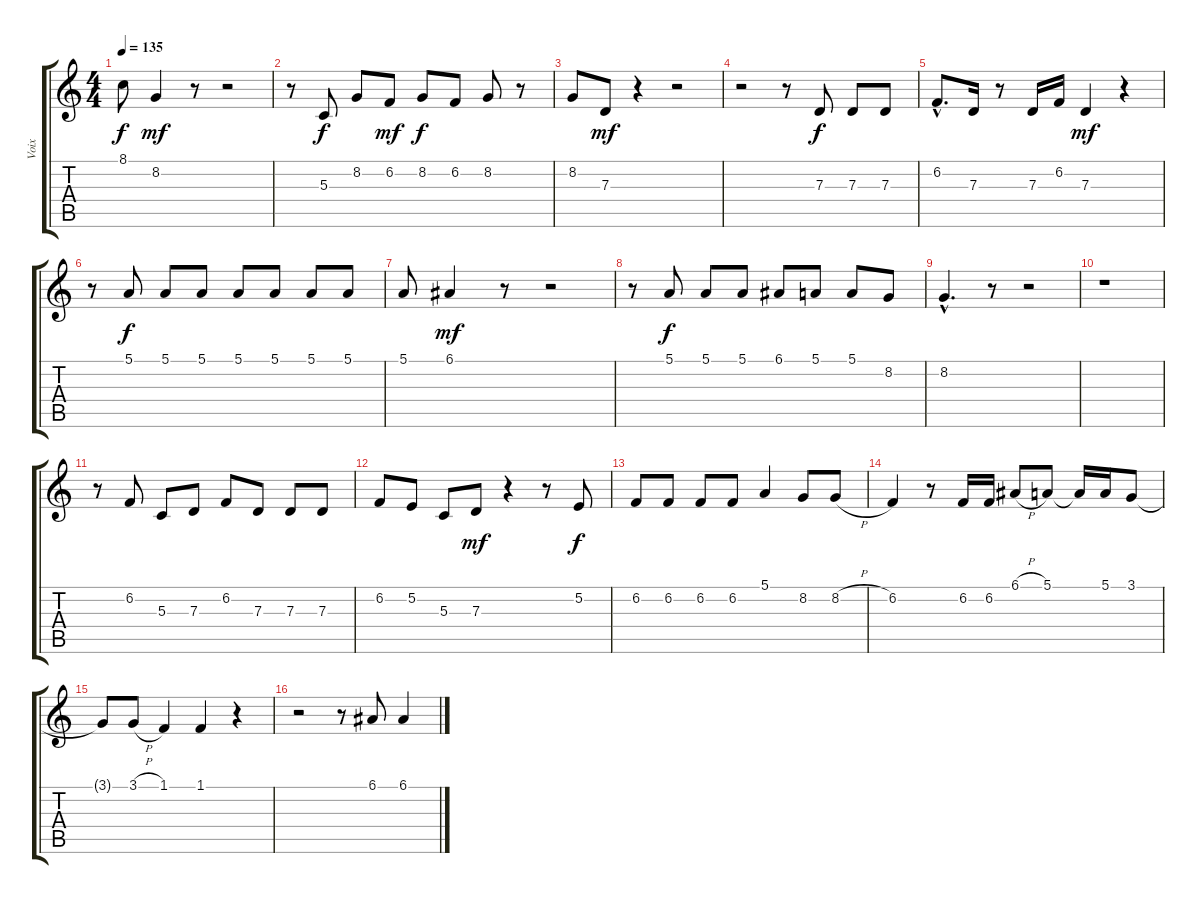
\track ("Voix" "Voix") {instrument accordion}
\staff {score tabs}
\tuning (E4 B3 G3 D3 A2 E2) {hide}
\ts (4 4)
\tempo 135
\clef g2
\ks c
8.1{t}.8{dy f} 8.2.4{dy mf} r.8 r.2 |
r.8 5.3.8{dy f} 8.2.8 6.2.8{dy mf} 8.2.8{dy f} 6.2.8 8.2.8 r.8 |
8.2.8 7.3.8{dy mf} r.4 r.2 |
r.2 r.8 7.3.8{dy f} 7.3.8 7.3.8 |
6.2{hac}.8{d} 7.3.16 r.8 7.3.16 6.2.16 7.3.4{dy mf} r.4 |
r.8 5.1.8{dy f} 5.1.8 5.1.8 5.1.8 5.1.8 5.1.8 5.1.8 |
5.1.8 6.1.4{dy mf} r.8 r.2 |
r.8 5.1.8{dy f} 5.1.8 5.1.8 6.1.8 5.1.8 5.1.8 8.2.8 |
8.2{hac}.4{d} r.8 r.2 |
r.1 |
r.8 6.2.8 5.3.8 7.3.8 6.2.8 7.3.8 7.3.8 7.3.8 |
6.2.8 5.2.8 5.3.8 7.3.8{dy mf} r.4 r.8 5.2.8{dy f} |
6.2.8 6.2.8 6.2.8 6.2.8 5.1.4 8.2.8 8.2{h}.8 |
6.2.4 r.8 6.2.16 6.2.16 6.1{h}.8 5.1.8 5.1{t}.16 5.1.16 3.1.8 |
3.1{t}.8 3.1{h}.8 1.1.4 1.1.4 r.4 |
r.2 r.8 6.1.8 6.1.4
